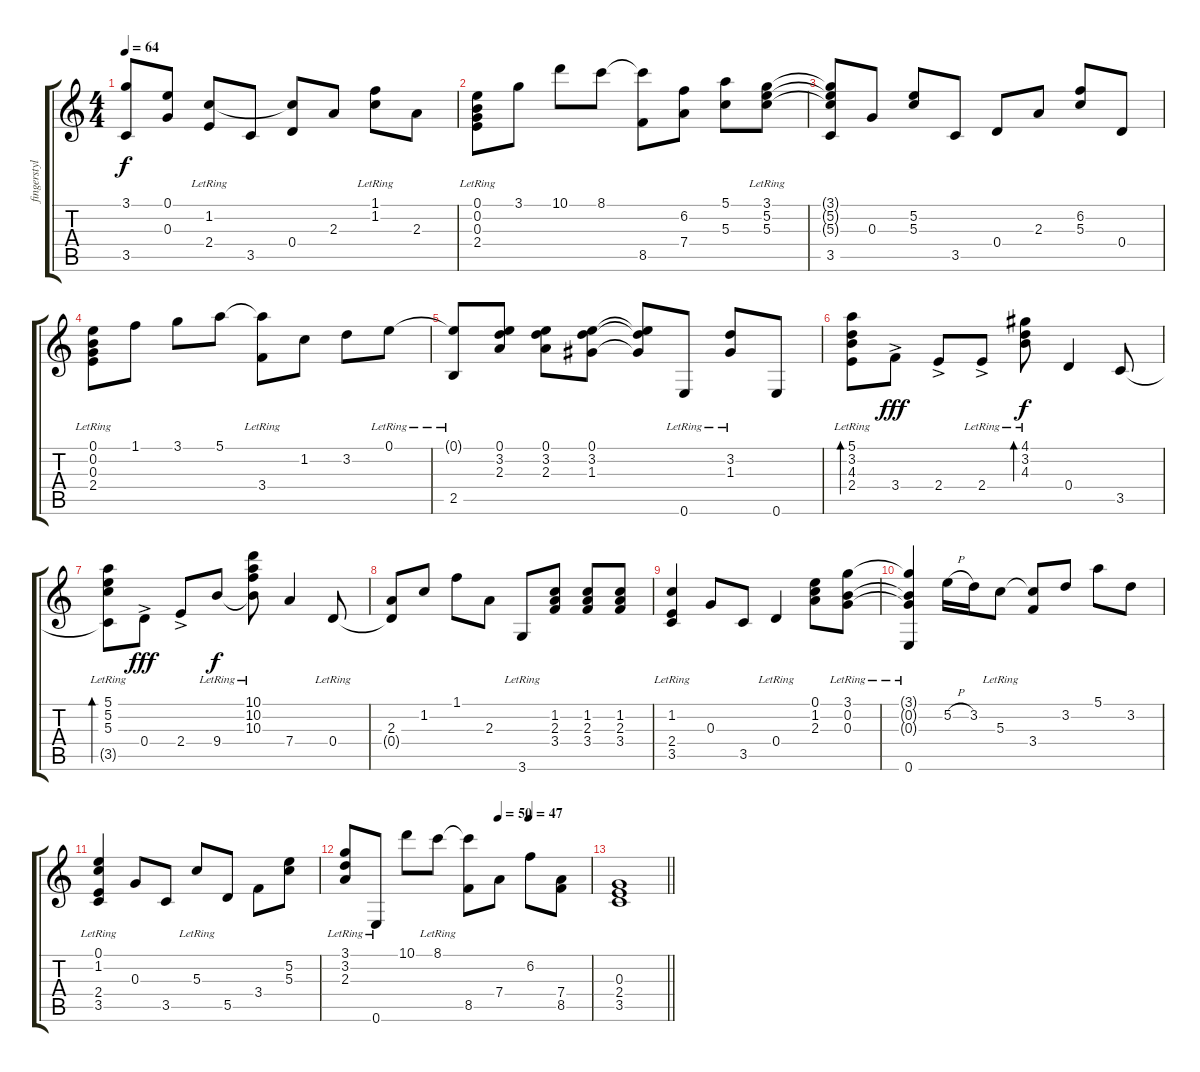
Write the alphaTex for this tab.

\track ("fingerstyle" "fingerstyl") {instrument acousticguitarnylon}
\staff {score tabs}
\tuning (E4 B3 G3 D3 A2 E2) {hide}
\ts (4 4)
\tempo 64
\clef g2
\ks c
(3.1 3.5).8{dy f} (0.1 0.3).8 (1.2{lr} 2.4{lr}).8 3.5.8 (1.2{t} 0.4).8 2.3.8 (1.1 1.2{lr}).8 2.3.8 |
(0.1 0.2{lr} 0.3 2.4{lr}).8 3.1.8 10.1.8 8.1.8 (8.1{t} 8.5).8 (6.2 7.4).8 (5.1 5.3).8 (3.1{lr} 5.2{lr} 5.3{lr}).8 |
(3.1{t} 5.2{t} 5.3{t} 3.5).8 0.3.8 (5.2 5.3).8 3.5.8 0.4.8 2.3.8 (6.2 5.3).8 0.4.8 |
(0.1{lr} 0.2{lr} 0.3{lr} 2.4{lr}).8 1.1.8 3.1.8 5.1.8 (5.1{t} 3.4{lr}).8 1.2.8 3.2.8 0.1{lr}.8 |
(0.1{t} 2.5{lr}).8 (0.1 3.2 2.3).8 (0.1 3.2 2.3).8 (0.1 3.2 1.3).8 (0.1{t} 3.2{t} 1.3{t}).8 0.6{lr}.8 (3.2 1.3{lr}).8 0.6.8 |
(5.1{lr} 3.2{lr} 4.3{lr} 2.4{lr}).8{bd 480} 3.4{ac}.8{dy fff} 2.4{ac}.8 2.4{ac lr}.8 (4.1{lr} 3.2{lr} 4.3{lr}).8{bd 480 dy f} 0.4.4 3.5.8 |
(5.1{lr} 5.2{lr} 5.3{lr} 3.5{t}).8{bd 480} 0.4{ac}.8{dy fff} 2.4{ac}.8 9.4{lr}.8{dy f} (10.1{lr} 10.2{lr} 10.3{lr} 9.4{t}).8 7.4.4 0.4{lr}.8 |
(2.3 0.4{t}).8 1.2.8 1.1.8 2.3.8 3.6{lr}.8 (1.2 2.3 3.4).8 (1.2 2.3 3.4).8 (1.2 2.3 3.4).8 |
(1.2{lr} 2.4{lr} 3.5).4 0.3.8 3.5.8 0.4{lr}.4 (0.1 1.2 2.3).8 (3.1{lr} 0.2{lr} 0.3{lr}).8 |
(3.1{t} 0.2{t} 0.3{t} 0.6{lr}).4 5.2{h}.16 3.2.16 5.3{lr}.8 (5.3{t} 3.4).8 3.2.8 5.1.8 3.2.8 |
(0.1{lr} 1.2 2.4{lr} 3.5).4 0.3.8 3.5.8 5.3{lr}.8 5.5.8 3.4.8 (5.2 5.3).8 |
\tempo (50 0.625)
\tempo (47 0.75)
(3.1{lr} 3.2{lr} 2.3{lr}).8 0.6{lr}.8 10.1.8 8.1{lr}.8 (8.1{t} 8.5).8 7.4.8 6.2.8 (7.4 8.5).8 |
\barLineRight lightlight
(0.3 2.4 3.5).1
